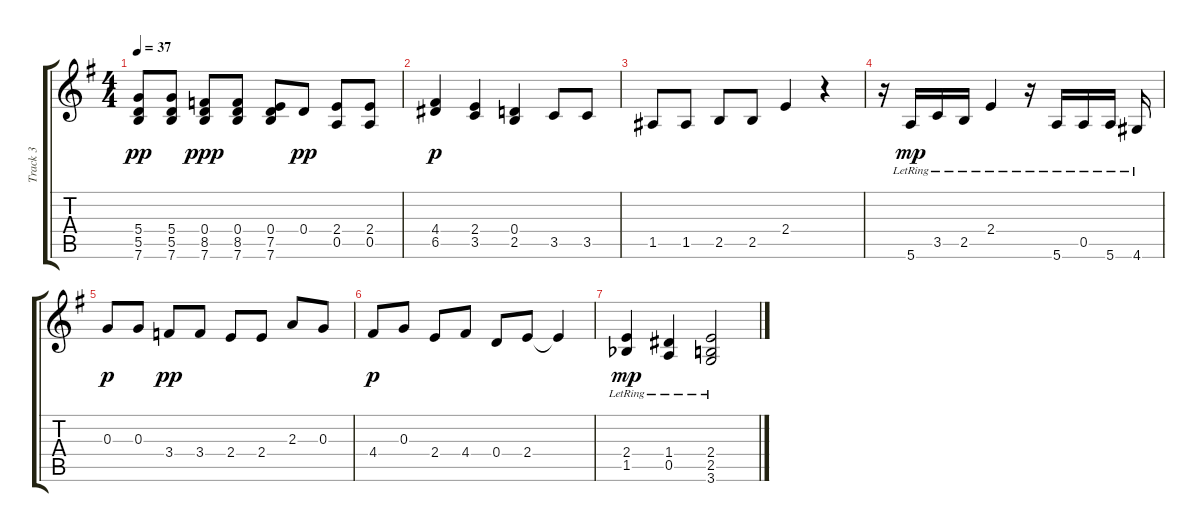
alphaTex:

\track ("Track 3" "Track 3") {instrument acousticguitarnylon}
\staff {score tabs}
\tuning (E4 B3 G3 D3 A2 E2) {hide}
\ts (4 4)
\tempo 37
\clef g2
\ks eminor
(5.4 5.5 7.6).8{dy pp} (5.4 5.5 7.6).8 (0.4 8.5 7.6).8{dy ppp} (0.4 8.5 7.6).8 (0.4 7.5 7.6).8 0.4.8{dy pp} (2.4 0.5).8 (2.4 0.5).8 |
(4.4 6.5).4{dy p} (2.4 3.5).4 (0.4 2.5).4 3.5.8 3.5.8 |
1.5.8 1.5.8 2.5.8 2.5.8 2.4.4 r.4 |
r.16 5.6{lr}.16{dy mp} 3.5{lr}.16 2.5{lr}.16 2.4{lr}.4 r.16 5.6{lr}.16 0.5{lr}.16 5.6{lr}.16 4.6{lr}.16 |
0.3.8{dy p} 0.3.8 3.4.8{dy pp} 3.4.8 2.4.8 2.4.8 2.3.8 0.3.8 |
4.4.8{dy p} 0.3.8 2.4.8 4.4.8 0.4.8 2.4.8 2.4{t}.4 |
(2.4{lr} 1.5{lr acc b}).4{dy mp} (1.4{lr} 0.5).4 (2.4 2.5 3.6{lr}).2
